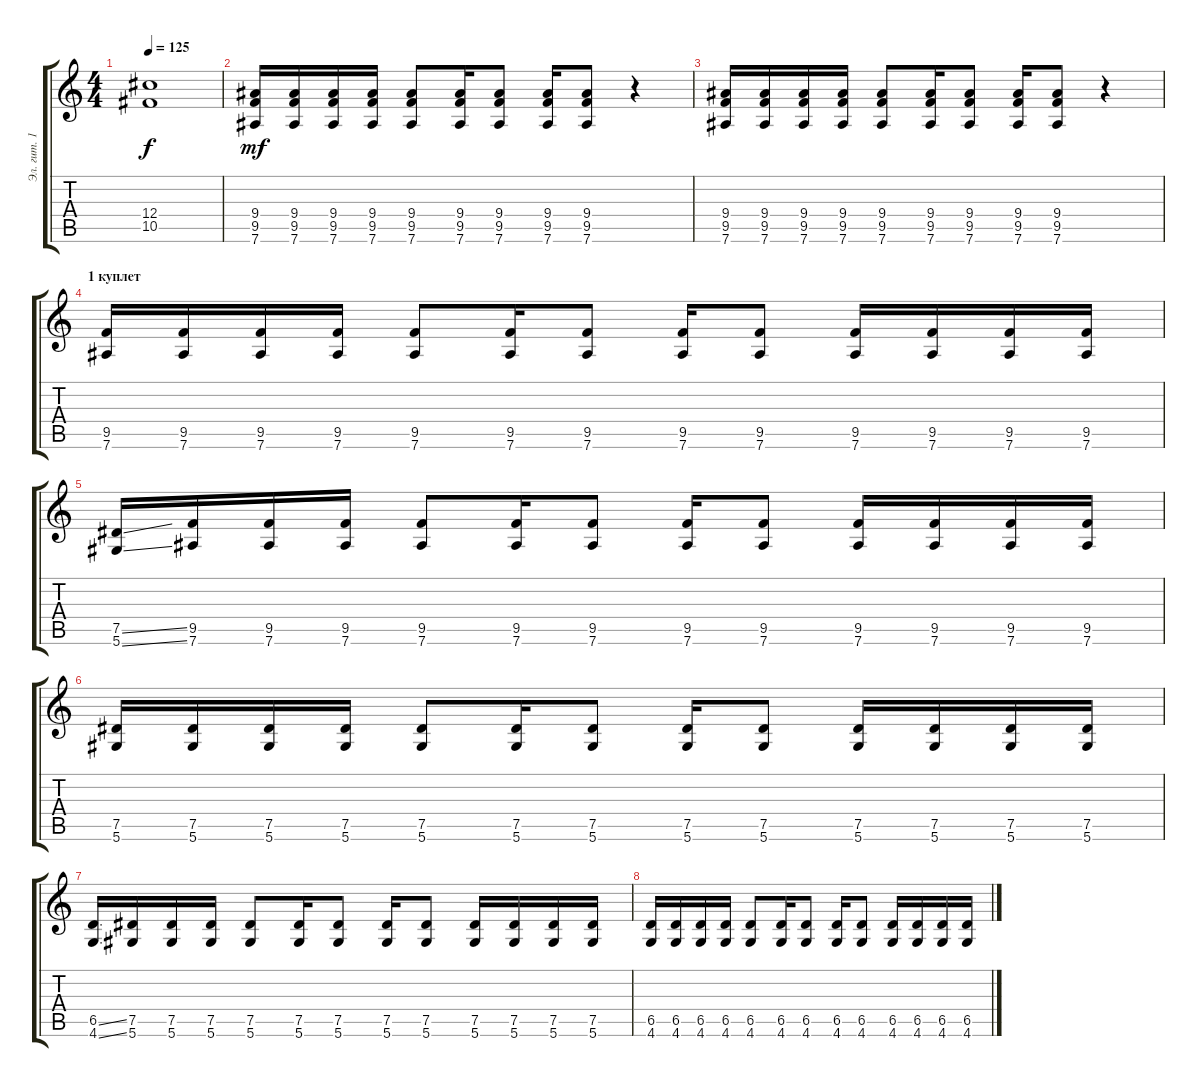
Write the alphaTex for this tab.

\track ("Эл. гит. 1" "Эл. гит. 1") {instrument distortionguitar}
\staff {score tabs}
\tuning (Eb4 Bb3 Gb3 Db3 Ab2 Eb2) {hide}
\ts (4 4)
\tempo 125
\clef g2
\ks c
(12.4{t} 10.5{t}).1{dy f} |
(9.4 9.5 7.6).16{dy mf} (9.4 9.5 7.6).16 (9.4 9.5 7.6).16 (9.4 9.5 7.6).16 (9.4 9.5 7.6).8 (9.4 9.5 7.6).16 (9.4 9.5 7.6).8 (9.4 9.5 7.6).16 (9.4 9.5 7.6).8 r.4 |
(9.4 9.5 7.6).16 (9.4 9.5 7.6).16 (9.4 9.5 7.6).16 (9.4 9.5 7.6).16 (9.4 9.5 7.6).8 (9.4 9.5 7.6).16 (9.4 9.5 7.6).8 (9.4 9.5 7.6).16 (9.4 9.5 7.6).8 r.4 |
\section ("" "1 куплет")
(9.5 7.6).16 (9.5 7.6).16 (9.5 7.6).16 (9.5 7.6).16 (9.5 7.6).8 (9.5 7.6).16 (9.5 7.6).8 (9.5 7.6).16 (9.5 7.6).8 (9.5 7.6).16 (9.5 7.6).16 (9.5 7.6).16 (9.5 7.6).16 |
(7.5{ss} 5.6{ss}).16 (9.5 7.6).16 (9.5 7.6).16 (9.5 7.6).16 (9.5 7.6).8 (9.5 7.6).16 (9.5 7.6).8 (9.5 7.6).16 (9.5 7.6).8 (9.5 7.6).16 (9.5 7.6).16 (9.5 7.6).16 (9.5 7.6).16 |
(7.5 5.6).16 (7.5 5.6).16 (7.5 5.6).16 (7.5 5.6).16 (7.5 5.6).8 (7.5 5.6).16 (7.5 5.6).8 (7.5 5.6).16 (7.5 5.6).8 (7.5 5.6).16 (7.5 5.6).16 (7.5 5.6).16 (7.5 5.6).16 |
(6.5{ss} 4.6{ss}).16 (7.5 5.6).16 (7.5 5.6).16 (7.5 5.6).16 (7.5 5.6).8 (7.5 5.6).16 (7.5 5.6).8 (7.5 5.6).16 (7.5 5.6).8 (7.5 5.6).16 (7.5 5.6).16 (7.5 5.6).16 (7.5 5.6).16 |
(6.5 4.6).16 (6.5 4.6).16 (6.5 4.6).16 (6.5 4.6).16 (6.5 4.6).8 (6.5 4.6).16 (6.5 4.6).8 (6.5 4.6).16 (6.5 4.6).8 (6.5 4.6).16 (6.5 4.6).16 (6.5 4.6).16 (6.5 4.6).16
